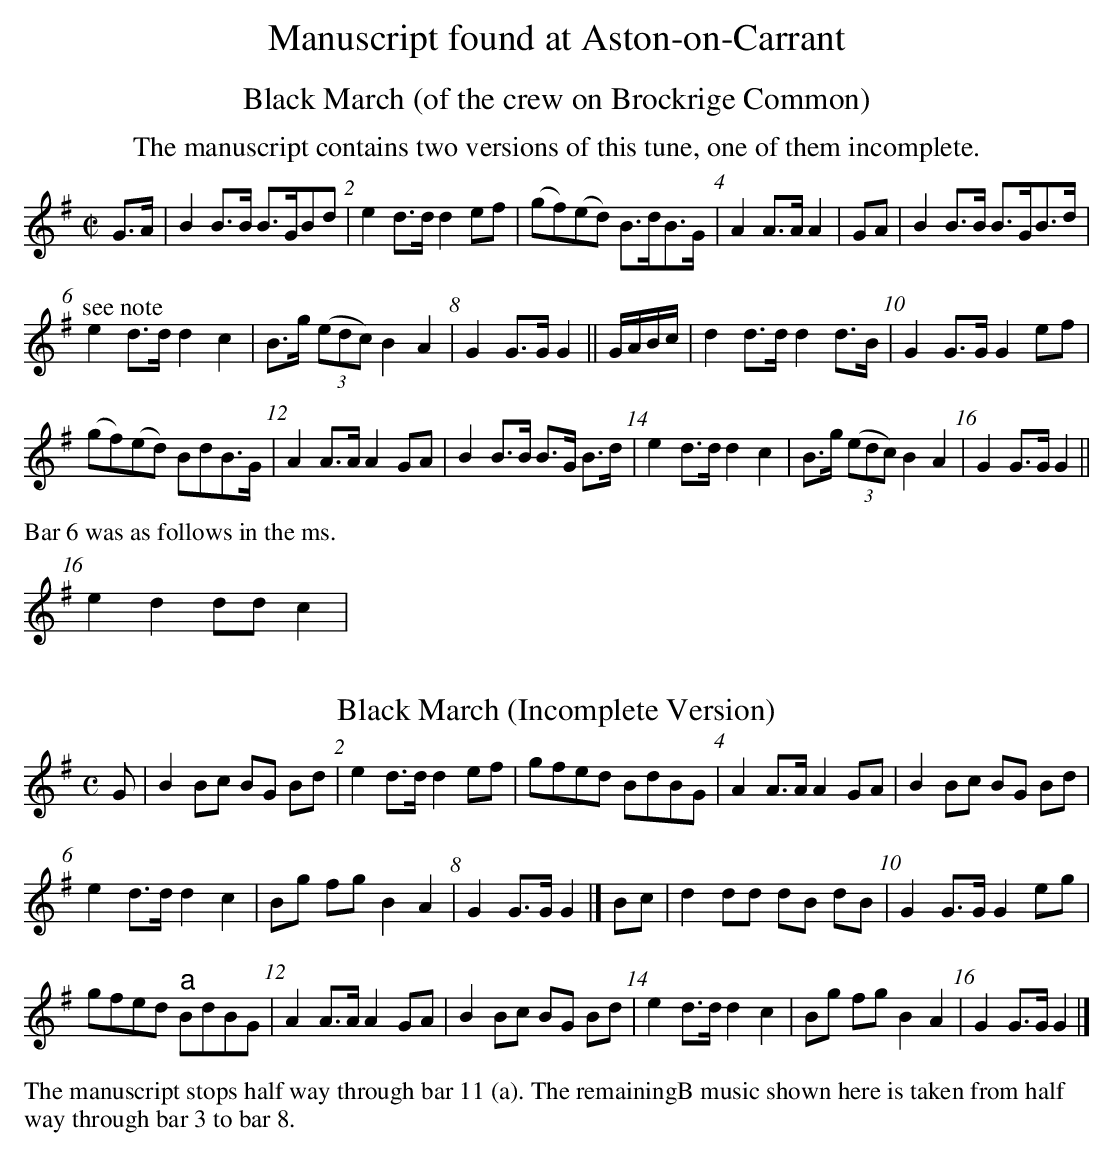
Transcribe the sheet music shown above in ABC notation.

X:1
T:Black March (of the crew on Brockrige Common)
T:
M:C|
L:1/8
K:G
%%textfont Times-Roman 18
%%center The manuscript contains two versions of this tune, one of them incomplete.
G>A | B2 B>B B>GBd | e2 d>d d2 ef | (gf)(ed) B>dB>G |\
 A2 A>A A2| GA | B2B>B B>GB>d |
 "^see note"e2d>d d2c2 | B>g ((3edc) B2 A2 | G2 G>G G2 ||\
G/A/B/c/ | d2 d>d d2 d>B | G2 G>G G2 ef |
 (gf)(ed) BdB>G | A2 A>A A2 GA | B2 B>B B>G B>d |\
 e2 d>d d2 c2 | B>g ((3edc) B2 A2 | G2 G>G G2 ||
%%textfont Times-Roman 16
%%text Bar 6 was as follows in the ms.
e2 d2 dd c2 |
%%vskip 15
T:Black March (Incomplete Version)
M:C
L:1/8
K:G
G | B2 Bc BG Bd | e2 d>d d2 ef | gfed BdBG |\
 A2 A>A A2 GA | B2 Bc BG Bd |
 e2 d>d d2 c2 | Bg fg B2 A2 | G2 G>G G2 |]\
Bc | d2 dd dB dB | G2 G>G G2 eg |
gfed "^a"BdBG |\
 A2 A>A A2 GA | B2 Bc BG Bd |\
 e2 d>d d2 c2 | Bg fg B2 A2 | G2 G>G G2 |]
